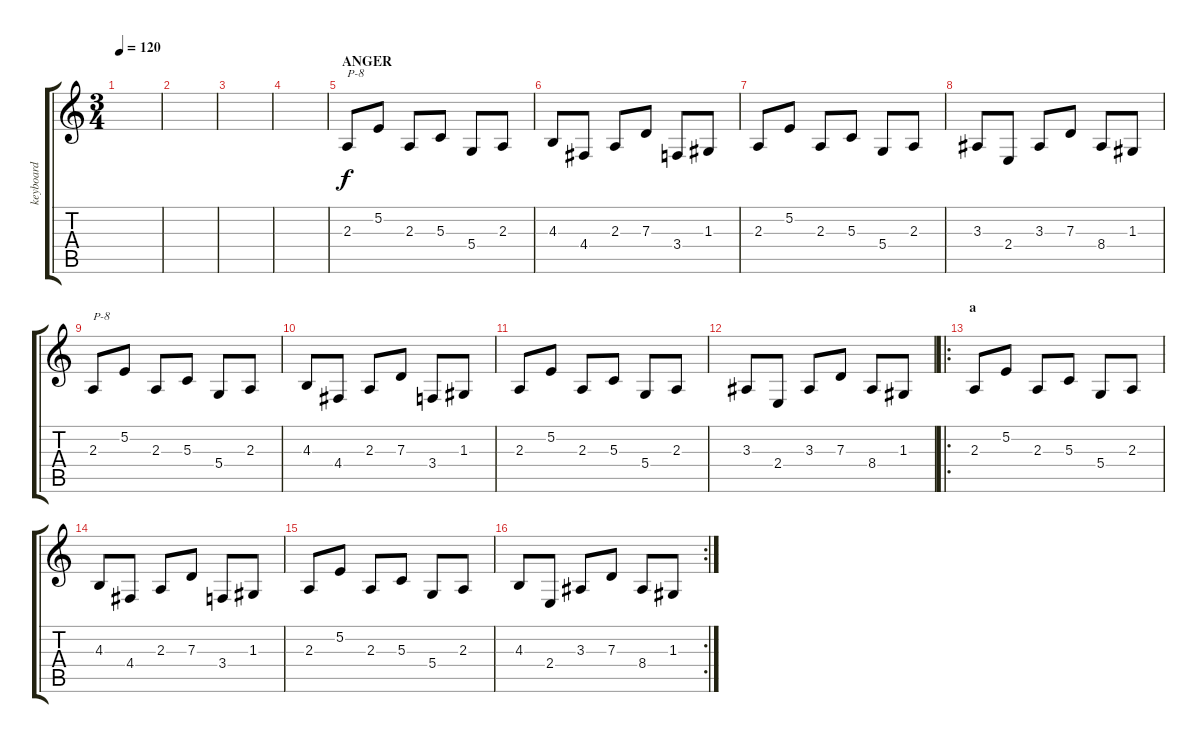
\track ("keyboard" "keyboard") {instrument lead1square}
\staff {score tabs}
\tuning (E4 B3 G3 D3 A2 E2) {hide}
\ts (3 4)
\tempo 120
\clef g2
\ks c
|
|
|
|
\section ("" "ANGER")
2.3.8{txt "P-8" volume 10 balance 0 instrument lead1square} 5.2.8 2.3.8 5.3.8 5.4.8 2.3.8 |
4.3.8 4.4.8 2.3.8 7.3.8 3.4.8 1.3.8 |
2.3.8 5.2.8 2.3.8 5.3.8 5.4.8 2.3.8 |
3.3.8 2.4.8 3.3.8 7.3.8 8.4.8 1.3.8 |
2.3.8{txt "P-8" balance 0} 5.2.8 2.3.8 5.3.8 5.4.8 2.3.8 |
4.3.8 4.4.8 2.3.8 7.3.8 3.4.8 1.3.8 |
2.3.8 5.2.8 2.3.8 5.3.8 5.4.8 2.3.8 |
3.3.8 2.4.8 3.3.8 7.3.8 8.4.8 1.3.8 |
\ro
\section ("" "a")
2.3.8 5.2.8 2.3.8 5.3.8 5.4.8 2.3.8 |
4.3.8 4.4.8 2.3.8 7.3.8 3.4.8 1.3.8 |
2.3.8 5.2.8 2.3.8 5.3.8 5.4.8 2.3.8 |
\rc 2
4.3.8 2.4.8 3.3.8 7.3.8 8.4.8 1.3.8
